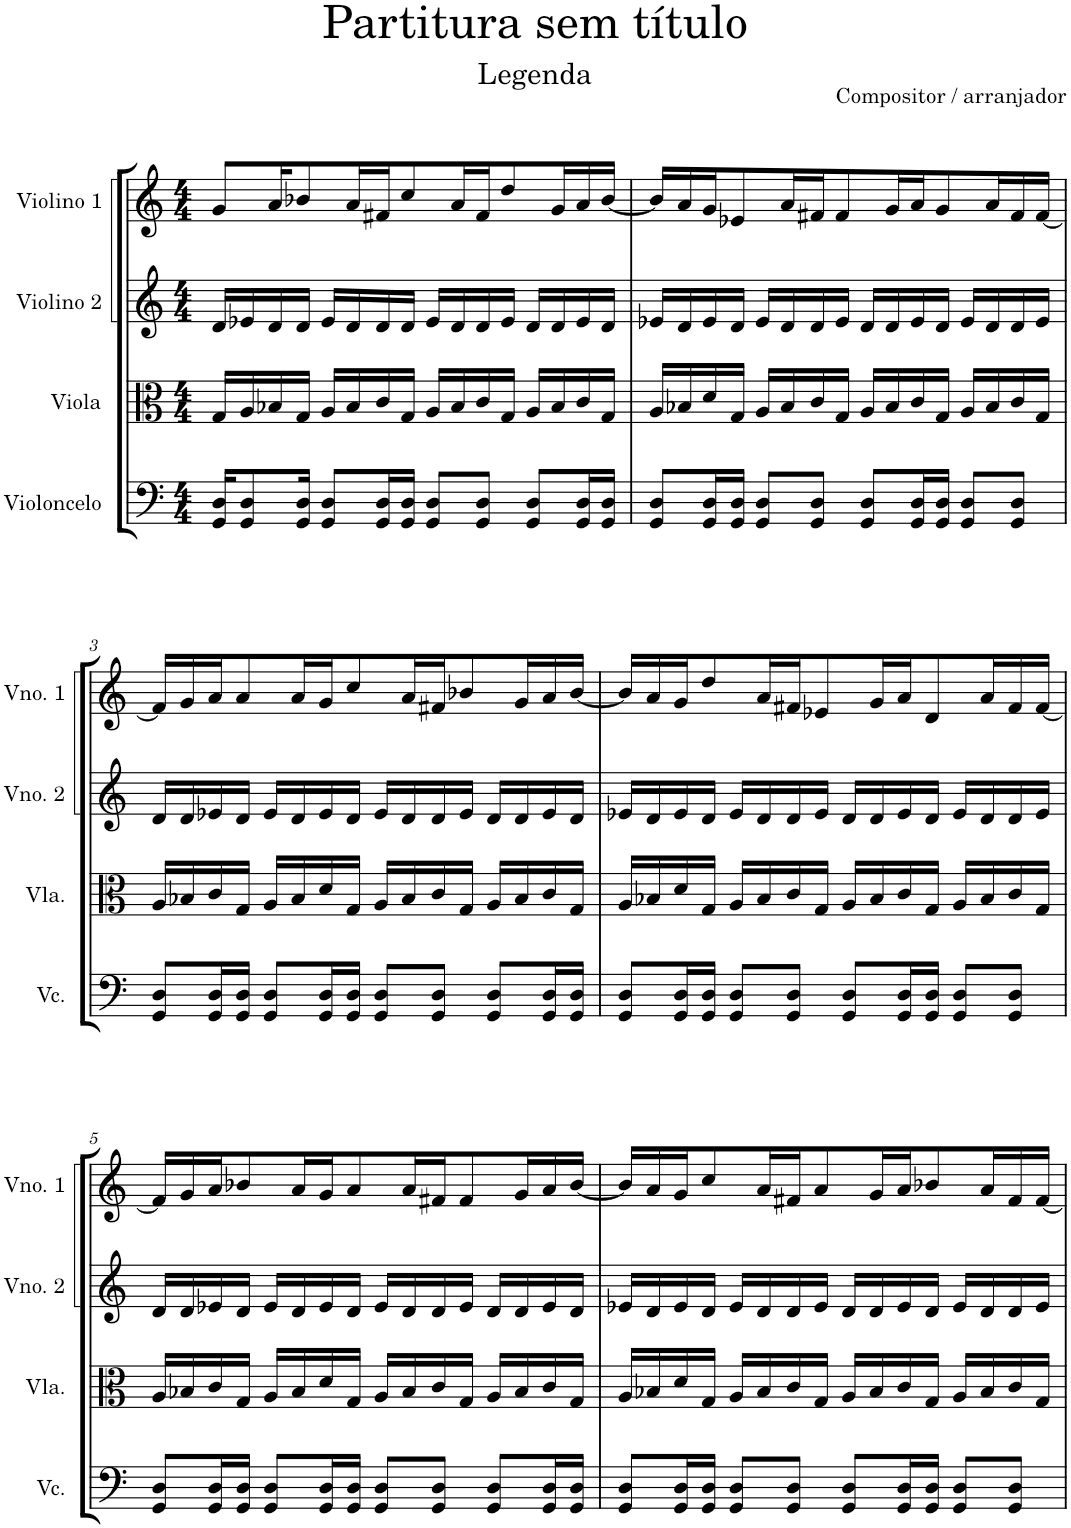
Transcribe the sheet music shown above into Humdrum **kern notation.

**kern	**kern	**kern	**kern
*part4	*part3	*part2	*part1
*staff4	*staff3	*staff2	*staff1
*I"Violoncelo	*I"Viola	*I"Violino 2	*I"Violino 1
*I'Vc.	*I'Vla.	*I'Vno. 2	*I'Vno. 1
*clefF4	*clefC3	*clefG2	*clefG2
*k[]	*k[]	*k[]	*k[]
*M4/4	*M4/4	*M4/4	*M4/4
=1	=1	=1	=1
16GG/ 16D/KL	16G/LL	16d/LL	8g/L
8GG/ 8D/	16A/	16e-X/	.
.	16B-X/	16d/	16a/K
16GG/ 16D/Jk	16G/JJ	16d/JJ	8b-X/
8GG/ 8D/L	16A/LL	16e-/LL	.
.	16B-/	16d/	16a/L
16GG/ 16D/L	16c/	16d/	16f#X/J
16GG/ 16D/JJ	16G/JJ	16d/JJ	8cc/
8GG/ 8D/L	16A/LL	16e-/LL	.
.	16B-/	16d/	16a/L
8GG/ 8D/J	16c/	16d/	16f#/J
.	16G/JJ	16e-/JJ	8dd/
8GG/ 8D/L	16A/LL	16d/LL	.
.	16B-/	16d/	16g/L
16GG/ 16D/L	16c/	16e-/	16a/
16GG/ 16D/JJ	16G/JJ	16d/JJ	[16b-/JJ
=2	=2	=2	=2
8GG/ 8D/L	16A/LL	16e-X/LL	16b-/LL]
.	16B-X/	16d/	16a/
16GG/ 16D/L	16d/	16e-/	16g/J
16GG/ 16D/JJ	16G/JJ	16d/JJ	8e-X/
8GG/ 8D/L	16A/LL	16e-/LL	.
.	16B-/	16d/	16a/L
8GG/ 8D/J	16c/	16d/	16f#X/J
.	16G/JJ	16e-/JJ	8f#/
8GG/ 8D/L	16A/LL	16d/LL	.
.	16B-/	16d/	16g/L
16GG/ 16D/L	16c/	16e-/	16a/J
16GG/ 16D/JJ	16G/JJ	16d/JJ	8g/
8GG/ 8D/L	16A/LL	16e-/LL	.
.	16B-/	16d/	16a/L
8GG/ 8D/J	16c/	16d/	16f#/
.	16G/JJ	16e-/JJ	[16f#/JJ
!!LO:LB:g=z
=3	=3	=3	=3
8GG/ 8D/L	16A/LL	16d/LL	16f#/LL]
.	16B-X/	16d/	16g/
16GG/ 16D/L	16c/	16e-X/	16a/J
16GG/ 16D/JJ	16G/JJ	16d/JJ	8a/
8GG/ 8D/L	16A/LL	16e-/LL	.
.	16B-/	16d/	16a/L
16GG/ 16D/L	16d/	16e-/	16g/J
16GG/ 16D/JJ	16G/JJ	16d/JJ	8cc/
8GG/ 8D/L	16A/LL	16e-/LL	.
.	16B-/	16d/	16a/L
8GG/ 8D/J	16c/	16d/	16f#X/J
.	16G/JJ	16e-/JJ	8b-X/
8GG/ 8D/L	16A/LL	16d/LL	.
.	16B-/	16d/	16g/L
16GG/ 16D/L	16c/	16e-/	16a/
16GG/ 16D/JJ	16G/JJ	16d/JJ	[16b-/JJ
=4	=4	=4	=4
8GG/ 8D/L	16A/LL	16e-X/LL	16b-/LL]
.	16B-X/	16d/	16a/
16GG/ 16D/L	16d/	16e-/	16g/J
16GG/ 16D/JJ	16G/JJ	16d/JJ	8dd/
8GG/ 8D/L	16A/LL	16e-/LL	.
.	16B-/	16d/	16a/L
8GG/ 8D/J	16c/	16d/	16f#X/J
.	16G/JJ	16e-/JJ	8e-X/
8GG/ 8D/L	16A/LL	16d/LL	.
.	16B-/	16d/	16g/L
16GG/ 16D/L	16c/	16e-/	16a/J
16GG/ 16D/JJ	16G/JJ	16d/JJ	8d/
8GG/ 8D/L	16A/LL	16e-/LL	.
.	16B-/	16d/	16a/L
8GG/ 8D/J	16c/	16d/	16f#/
.	16G/JJ	16e-/JJ	[16f#/JJ
!!LO:LB:g=z
=5	=5	=5	=5
8GG/ 8D/L	16A/LL	16d/LL	16f#/LL]
.	16B-X/	16d/	16g/
16GG/ 16D/L	16c/	16e-X/	16a/J
16GG/ 16D/JJ	16G/JJ	16d/JJ	8b-X/
8GG/ 8D/L	16A/LL	16e-/LL	.
.	16B-/	16d/	16a/L
16GG/ 16D/L	16d/	16e-/	16g/J
16GG/ 16D/JJ	16G/JJ	16d/JJ	8a/
8GG/ 8D/L	16A/LL	16e-/LL	.
.	16B-/	16d/	16a/L
8GG/ 8D/J	16c/	16d/	16f#X/J
.	16G/JJ	16e-/JJ	8f#/
8GG/ 8D/L	16A/LL	16d/LL	.
.	16B-/	16d/	16g/L
16GG/ 16D/L	16c/	16e-/	16a/
16GG/ 16D/JJ	16G/JJ	16d/JJ	[16b-/JJ
=6	=6	=6	=6
8GG/ 8D/L	16A/LL	16e-X/LL	16b-/LL]
.	16B-X/	16d/	16a/
16GG/ 16D/L	16d/	16e-/	16g/J
16GG/ 16D/JJ	16G/JJ	16d/JJ	8cc/
8GG/ 8D/L	16A/LL	16e-/LL	.
.	16B-/	16d/	16a/L
8GG/ 8D/J	16c/	16d/	16f#X/J
.	16G/JJ	16e-/JJ	8a/
8GG/ 8D/L	16A/LL	16d/LL	.
.	16B-/	16d/	16g/L
16GG/ 16D/L	16c/	16e-/	16a/J
16GG/ 16D/JJ	16G/JJ	16d/JJ	8b-X/
8GG/ 8D/L	16A/LL	16e-/LL	.
.	16B-/	16d/	16a/L
8GG/ 8D/J	16c/	16d/	16f#/
.	16G/JJ	16e-/JJ	[16f#/JJ
=	=	=	=
*-	*-	*-	*-
